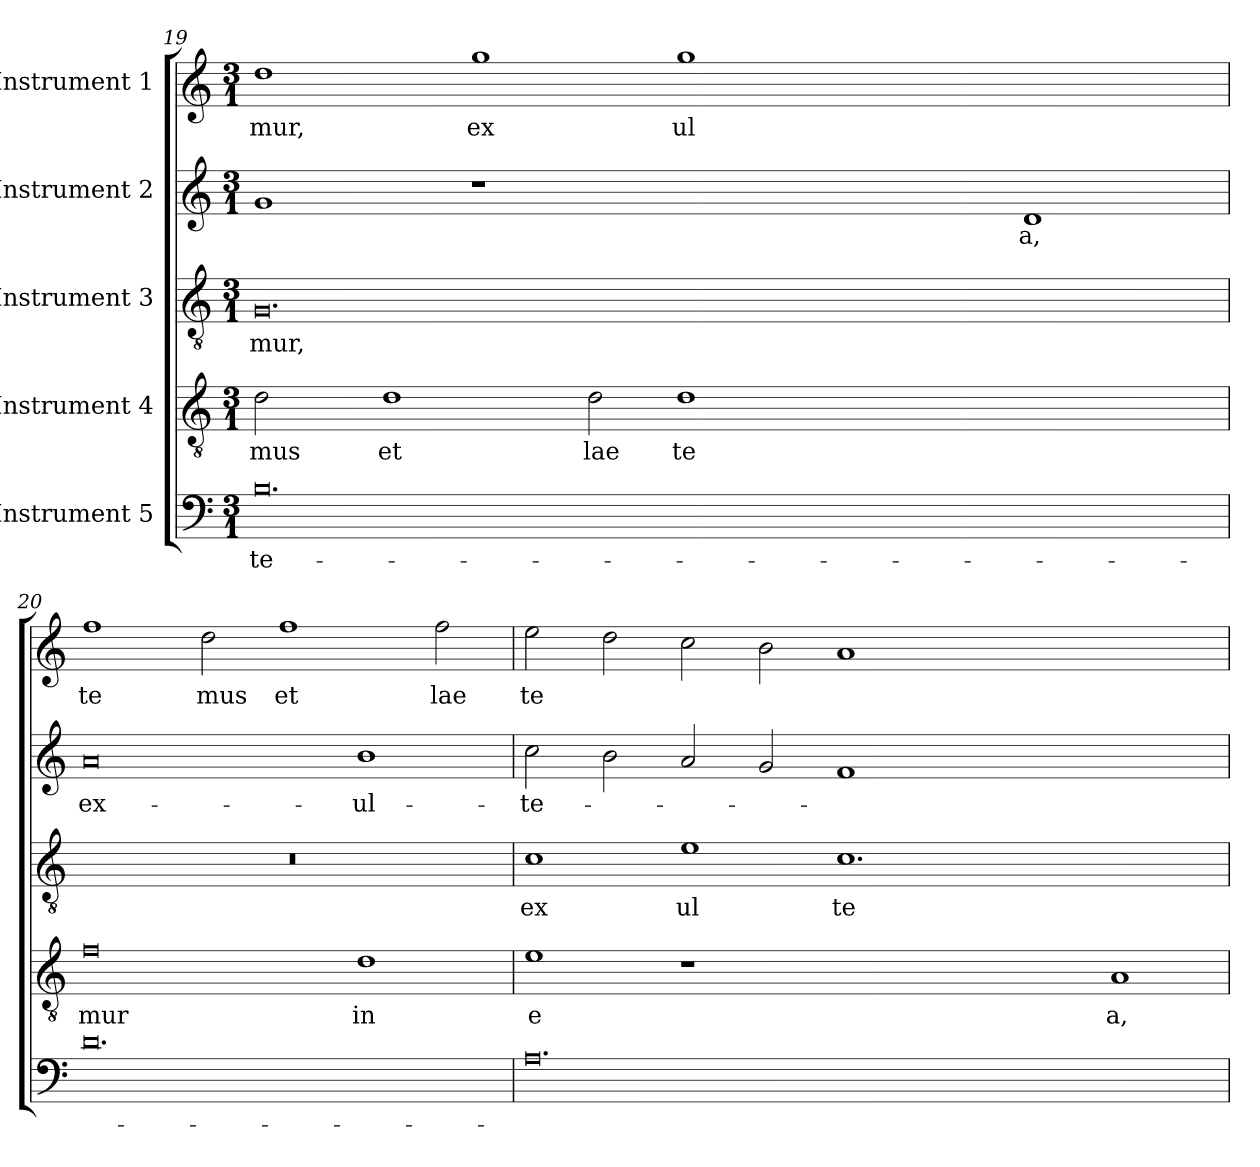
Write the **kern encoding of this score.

**kern	**text	**kern	**text	**kern	**text	**kern	**text	**kern	**text
*part5	*part5	*part4	*part4	*part3	*part3	*part2	*part2	*part1	*part1
*staff5	*staff5	*staff4	*staff4	*staff3	*staff3	*staff2	*staff2	*staff1	*staff1
*I"Instrument 5	*	*I"Instrument 4	*	*I"Instrument 3	*	*I"Instrument 2	*	*I"Instrument 1	*
!!LO:LB:g=z
*clefF4	*	*clefGv2	*	*clefGv2	*	*clefG2	*	*clefG2	*
*M3/1	*	*M3/1	*	*M3/1	*	*M3/1	*	*M3/1	*
=19	=19	=19	=19	=19	=19	=19	=19	=19	=19
!	!LO:LY:b:cj	!	!LO:LY:b:cj	!	!LO:LY:b:cj	!	!	!	!LO:LY:b:cj
*	*	*	*	*	*	*^	*	*	*
0.B	-te-	2d\	mus	0.G	-mur,	1g	4ryy	.	1dd	-mur,
.	.	.	.	.	.	.	32ryy	.	.	.
.	.	.	.	.	.	.	1ryy	.	.	.
!	!	!	!LO:LY:b:cj	!	!	!	!	!	!	!
.	.	1d	et	.	.	.	.	.	.	.
!	!	!	!	!	!	!LO:N:vis=1	!	!	!	!LO:LY:b:cj
.	.	.	.	.	.	0.r	.	.	1gg	ex
.	.	.	.	.	.	.	1ryy	.	.	.
!	!	!	!LO:LY:b:cj	!	!	!	!	!	!	!
.	.	2d\	lae	.	.	.	.	.	.	.
!	!	!	!LO:LY:b:cj	!	!	!	!	!	!	!LO:LY:b:cj
.	.	1d	te	.	.	.	.	.	1gg	ul
.	.	.	.	.	.	.	1ryy	.	.	.
0ryy	.	0ryy	.	0ryy	.	.	.	.	0ryy	.
.	.	.	.	.	.	.	1ryy	.	.	.
!	!	!	!	!	!	!	!	!LO:LY:b:cj	!	!
.	.	.	.	.	.	1d	.	-a,	.	.
.	.	.	.	.	.	.	2ryy	.	.	.
.	.	.	.	.	.	.	8..ryy	.	.	.
=20	=20	=20	=20	=20	=20	=20	=20	=20	=20	=20
!	!	!	!LO:LY:b:cj	!	!	!	!	!LO:LY:b:cj	!	!LO:LY:b:cj
*	*	*	*	*	*	*v	*v	*	*	*
0.d	.	0f	mur	0.r	.	0a	ex-	1ff	te
!	!	!	!	!	!	!	!	!	!LO:LY:b:cj
.	.	.	.	.	.	.	.	2dd\	mus
!	!	!	!	!	!	!	!	!	!LO:LY:b:cj
.	.	.	.	.	.	.	.	1ff	et
!	!	!	!LO:LY:b:cj	!	!	!	!LO:LY:b:cj	!	!
.	.	1d	in	.	.	1b	-ul-	.	.
!	!	!	!	!	!	!	!	!	!LO:LY:b:cj
.	.	.	.	.	.	.	.	2ff\	lae
=21	=21	=21	=21	=21	=21	=21	=21	=21	=21
!	!	!	!LO:LY:b:cj	!	!LO:LY:b:cj	!	!LO:LY:b:cj	!	!LO:LY:b:cj
0.A	.	1e	e	1c	ex	2cc\	-te-	2ee\	te
.	.	.	.	.	.	2b\	.	2dd\	.
!	!	!LO:N:vis=1	!	!	!LO:LY:b:cj	!	!	!	!
.	.	0.r	.	1e	ul	2a/	.	2cc\	.
.	.	.	.	.	.	2g/	.	2b\	.
!	!	!	!	!	!LO:LY:b:cj	!	!	!	!
.	.	.	.	1.c	te	1f	.	1a	.
0ryy	.	.	.	.	.	0ryy	.	0ryy	.
.	.	.	.	1.ryy	.	.	.	.	.
!	!	!	!LO:LY:b:cj	!	!	!	!	!	!
.	.	1A	a,	.	.	.	.	.	.
=	=	=	=	=	=	=	=	=	=
*-	*-	*-	*-	*-	*-	*-	*-	*-	*-
